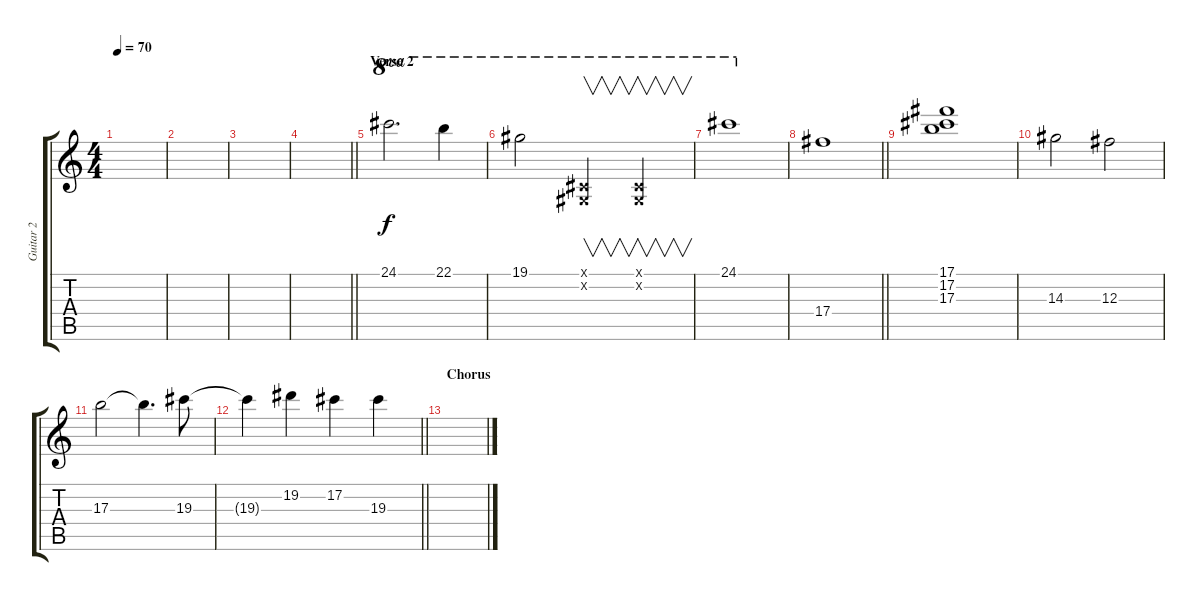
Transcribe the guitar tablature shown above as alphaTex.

\track ("Guitar 2" "Guitar 2") {instrument distortionguitar}
\staff {score tabs}
\tuning (Db4 Ab3 Gb3 Db3 Ab2 Db2) {hide}
\ts (4 4)
\tempo 70
\clef g2
\ks c
|
|
|
\barLineRight lightlight
|
\section ("" "Verse 2")
24.1.2{d ot 8va} 22.1.4{ot 8va} |
19.1.2{ot 8va} (0.1{x} 0.2{x}).4{v ot 8va} (0.1{x} 0.2{x}).4{v ot 8va} |
24.1.1{ot 8va} |
\barLineRight lightlight
17.4.1 |
(17.1 17.2 17.3).1 |
14.3.2 12.3.2 |
17.3.2 17.3{t}.4{d} 19.3.8 |
\barLineRight lightlight
19.3{t}.4 19.2.4 17.2.4 19.3.4 |
\section ("" "Chorus")
